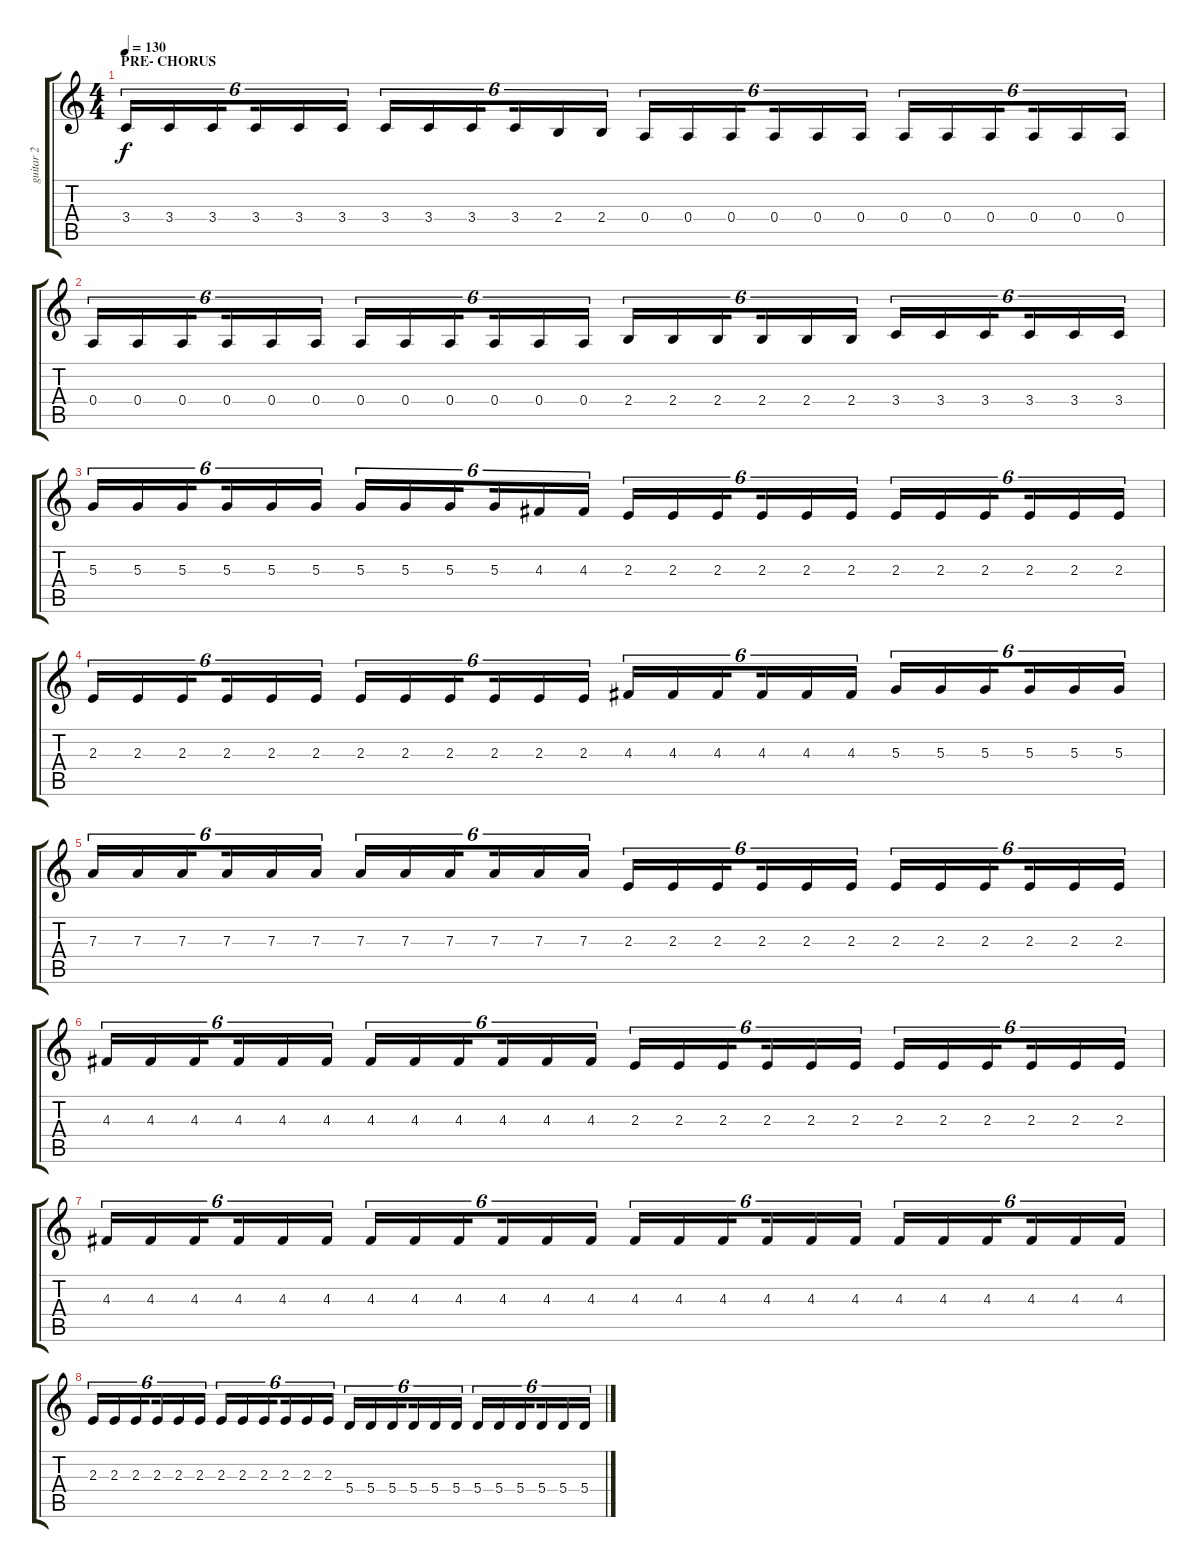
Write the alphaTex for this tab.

\track ("guitar 2" "guitar 2") {instrument distortionguitar}
\staff {score tabs}
\tuning (B3 Gb3 D3 A2 E2 B1) {hide}
\ts (4 4)
\section ("" "PRE- CHORUS")
\tempo 130
\clef g2
\ks c
3.4.16{tu (6 4) dy f} 3.4.16{tu (6 4)} 3.4.16{tu (6 4) beam splitsecondary} 3.4.16{tu (6 4)} 3.4.16{tu (6 4)} 3.4.16{tu (6 4)} 3.4.16{tu (6 4)} 3.4.16{tu (6 4)} 3.4.16{tu (6 4) beam splitsecondary} 3.4.16{tu (6 4)} 2.4.16{tu (6 4)} 2.4.16{tu (6 4)} 0.4.16{tu (6 4)} 0.4.16{tu (6 4)} 0.4.16{tu (6 4) beam splitsecondary} 0.4.16{tu (6 4)} 0.4.16{tu (6 4)} 0.4.16{tu (6 4)} 0.4.16{tu (6 4)} 0.4.16{tu (6 4)} 0.4.16{tu (6 4) beam splitsecondary} 0.4.16{tu (6 4)} 0.4.16{tu (6 4)} 0.4.16{tu (6 4)} |
0.4.16{tu (6 4)} 0.4.16{tu (6 4)} 0.4.16{tu (6 4) beam splitsecondary} 0.4.16{tu (6 4)} 0.4.16{tu (6 4)} 0.4.16{tu (6 4)} 0.4.16{tu (6 4)} 0.4.16{tu (6 4)} 0.4.16{tu (6 4) beam splitsecondary} 0.4.16{tu (6 4)} 0.4.16{tu (6 4)} 0.4.16{tu (6 4)} 2.4.16{tu (6 4)} 2.4.16{tu (6 4)} 2.4.16{tu (6 4) beam splitsecondary} 2.4.16{tu (6 4)} 2.4.16{tu (6 4)} 2.4.16{tu (6 4)} 3.4.16{tu (6 4)} 3.4.16{tu (6 4)} 3.4.16{tu (6 4) beam splitsecondary} 3.4.16{tu (6 4)} 3.4.16{tu (6 4)} 3.4.16{tu (6 4)} |
5.3.16{tu (6 4)} 5.3.16{tu (6 4)} 5.3.16{tu (6 4) beam splitsecondary} 5.3.16{tu (6 4)} 5.3.16{tu (6 4)} 5.3.16{tu (6 4)} 5.3.16{tu (6 4)} 5.3.16{tu (6 4)} 5.3.16{tu (6 4) beam splitsecondary} 5.3.16{tu (6 4)} 4.3.16{tu (6 4)} 4.3.16{tu (6 4)} 2.3.16{tu (6 4)} 2.3.16{tu (6 4)} 2.3.16{tu (6 4) beam splitsecondary} 2.3.16{tu (6 4)} 2.3.16{tu (6 4)} 2.3.16{tu (6 4)} 2.3.16{tu (6 4)} 2.3.16{tu (6 4)} 2.3.16{tu (6 4) beam splitsecondary} 2.3.16{tu (6 4)} 2.3.16{tu (6 4)} 2.3.16{tu (6 4)} |
2.3.16{tu (6 4)} 2.3.16{tu (6 4)} 2.3.16{tu (6 4) beam splitsecondary} 2.3.16{tu (6 4)} 2.3.16{tu (6 4)} 2.3.16{tu (6 4)} 2.3.16{tu (6 4)} 2.3.16{tu (6 4)} 2.3.16{tu (6 4) beam splitsecondary} 2.3.16{tu (6 4)} 2.3.16{tu (6 4)} 2.3.16{tu (6 4)} 4.3.16{tu (6 4)} 4.3.16{tu (6 4)} 4.3.16{tu (6 4) beam splitsecondary} 4.3.16{tu (6 4)} 4.3.16{tu (6 4)} 4.3.16{tu (6 4)} 5.3.16{tu (6 4)} 5.3.16{tu (6 4)} 5.3.16{tu (6 4) beam splitsecondary} 5.3.16{tu (6 4)} 5.3.16{tu (6 4)} 5.3.16{tu (6 4)} |
7.3.16{tu (6 4)} 7.3.16{tu (6 4)} 7.3.16{tu (6 4) beam splitsecondary} 7.3.16{tu (6 4)} 7.3.16{tu (6 4)} 7.3.16{tu (6 4)} 7.3.16{tu (6 4)} 7.3.16{tu (6 4)} 7.3.16{tu (6 4) beam splitsecondary} 7.3.16{tu (6 4)} 7.3.16{tu (6 4)} 7.3.16{tu (6 4)} 2.3.16{tu (6 4)} 2.3.16{tu (6 4)} 2.3.16{tu (6 4) beam splitsecondary} 2.3.16{tu (6 4)} 2.3.16{tu (6 4)} 2.3.16{tu (6 4)} 2.3.16{tu (6 4)} 2.3.16{tu (6 4)} 2.3.16{tu (6 4) beam splitsecondary} 2.3.16{tu (6 4)} 2.3.16{tu (6 4)} 2.3.16{tu (6 4)} |
4.3.16{tu (6 4)} 4.3.16{tu (6 4)} 4.3.16{tu (6 4) beam splitsecondary} 4.3.16{tu (6 4)} 4.3.16{tu (6 4)} 4.3.16{tu (6 4)} 4.3.16{tu (6 4)} 4.3.16{tu (6 4)} 4.3.16{tu (6 4) beam splitsecondary} 4.3.16{tu (6 4)} 4.3.16{tu (6 4)} 4.3.16{tu (6 4)} 2.3.16{tu (6 4)} 2.3.16{tu (6 4)} 2.3.16{tu (6 4) beam splitsecondary} 2.3.16{tu (6 4)} 2.3.16{tu (6 4)} 2.3.16{tu (6 4)} 2.3.16{tu (6 4)} 2.3.16{tu (6 4)} 2.3.16{tu (6 4) beam splitsecondary} 2.3.16{tu (6 4)} 2.3.16{tu (6 4)} 2.3.16{tu (6 4)} |
4.3.16{tu (6 4)} 4.3.16{tu (6 4)} 4.3.16{tu (6 4) beam splitsecondary} 4.3.16{tu (6 4)} 4.3.16{tu (6 4)} 4.3.16{tu (6 4)} 4.3.16{tu (6 4)} 4.3.16{tu (6 4)} 4.3.16{tu (6 4) beam splitsecondary} 4.3.16{tu (6 4)} 4.3.16{tu (6 4)} 4.3.16{tu (6 4)} 4.3.16{tu (6 4)} 4.3.16{tu (6 4)} 4.3.16{tu (6 4) beam splitsecondary} 4.3.16{tu (6 4)} 4.3.16{tu (6 4)} 4.3.16{tu (6 4)} 4.3.16{tu (6 4)} 4.3.16{tu (6 4)} 4.3.16{tu (6 4) beam splitsecondary} 4.3.16{tu (6 4)} 4.3.16{tu (6 4)} 4.3.16{tu (6 4)} |
2.3.16{tu (6 4)} 2.3.16{tu (6 4)} 2.3.16{tu (6 4) beam splitsecondary} 2.3.16{tu (6 4)} 2.3.16{tu (6 4)} 2.3.16{tu (6 4)} 2.3.16{tu (6 4)} 2.3.16{tu (6 4)} 2.3.16{tu (6 4) beam splitsecondary} 2.3.16{tu (6 4)} 2.3.16{tu (6 4)} 2.3.16{tu (6 4)} 5.4.16{tu (6 4)} 5.4.16{tu (6 4)} 5.4.16{tu (6 4) beam splitsecondary} 5.4.16{tu (6 4)} 5.4.16{tu (6 4)} 5.4.16{tu (6 4)} 5.4.16{tu (6 4)} 5.4.16{tu (6 4)} 5.4.16{tu (6 4) beam splitsecondary} 5.4.16{tu (6 4)} 5.4.16{tu (6 4)} 5.4.16{tu (6 4)}
